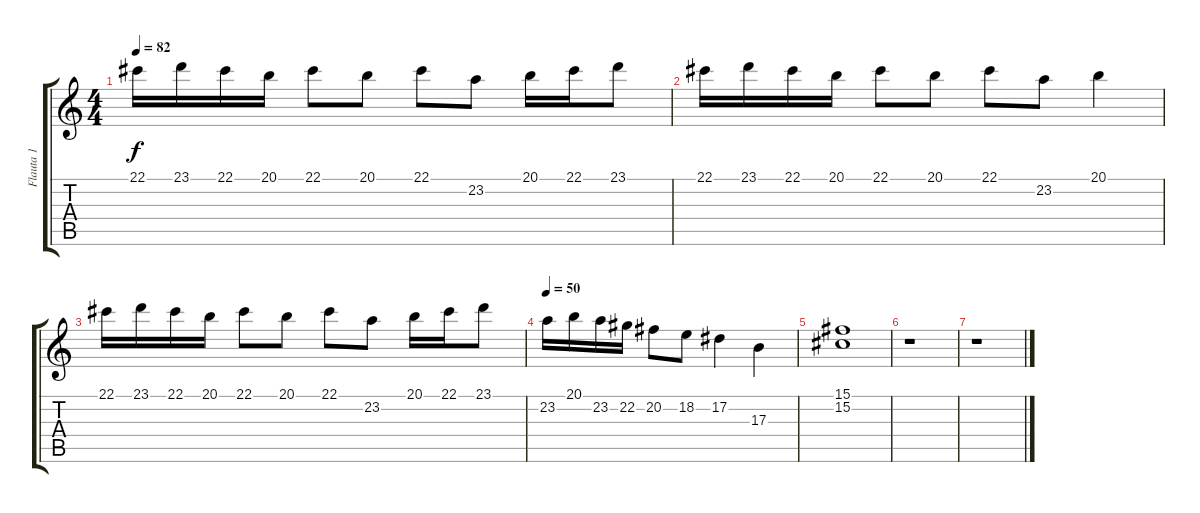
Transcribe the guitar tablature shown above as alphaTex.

\track ("Flauta 1" "Flauta 1") {instrument flute}
\staff {score tabs}
\tuning (Eb4 Bb3 Gb3 Db3 Ab2 Eb2) {hide}
\ts (4 4)
\tempo 82
\clef g2
\ks c
22.1.16{dy f} 23.1.16 22.1.16 20.1.16 22.1.8 20.1.8 22.1.8 23.2.8 20.1.16 22.1.16 23.1.8 |
22.1.16 23.1.16 22.1.16 20.1.16 22.1.8 20.1.8 22.1.8 23.2.8 20.1.4 |
22.1.16 23.1.16 22.1.16 20.1.16 22.1.8 20.1.8 22.1.8 23.2.8 20.1.16 22.1.16 23.1.8 |
\tempo 50
23.2.16 20.1.16 23.2.16 22.2.16 20.2.8 18.2.8 17.2.4 17.3.4 |
(15.1 15.2).1 |
r.1 |
r.1
